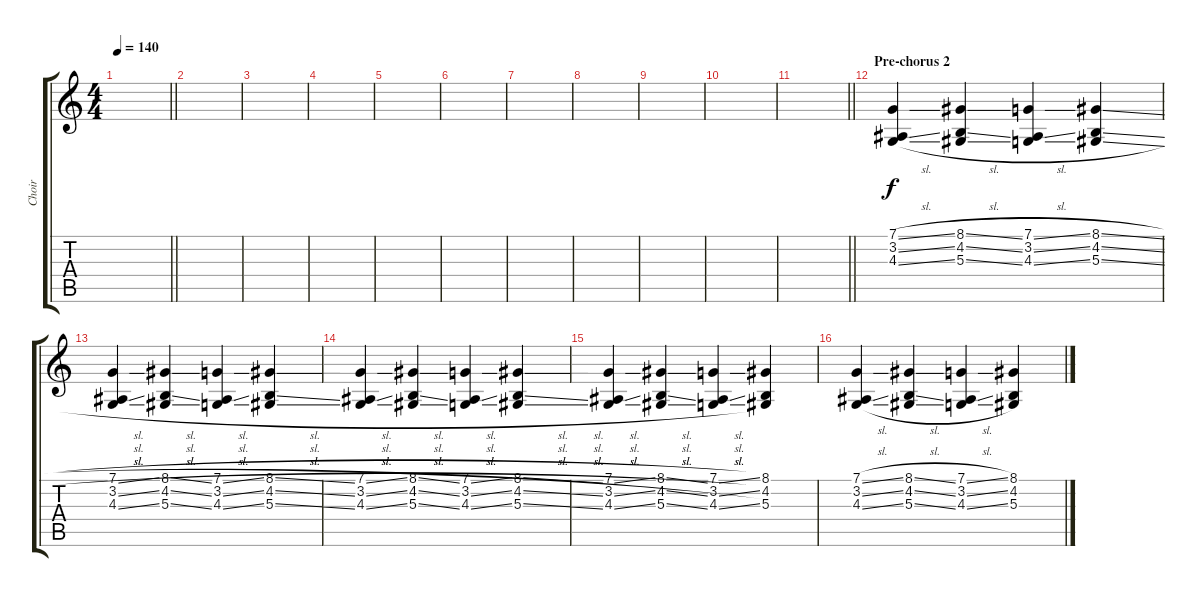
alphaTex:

\track ("Choir" "Choir") {instrument choiraahs}
\staff {score tabs}
\tuning (C4 G3 Eb3 Bb2 F2 C2) {hide}
\ts (4 4)
\tempo 140
\clef g2
\barLineRight lightlight
\ks c
|
|
|
|
|
|
|
|
|
|
\barLineRight lightlight
|
\section ("" "Pre-chorus 2")
(7.1{sl} 3.2{sl} 4.3{sl}).4 (8.1{sl} 4.2{sl} 5.3{sl}).4 (7.1{sl} 3.2{sl} 4.3{sl}).4 (8.1{sl} 4.2{sl} 5.3{sl}).4 |
(7.1{sl} 3.2{sl} 4.3{sl}).4 (8.1{sl} 4.2{sl} 5.3{sl}).4 (7.1{sl} 3.2{sl} 4.3{sl}).4 (8.1{sl} 4.2{sl} 5.3{sl}).4 |
(7.1{sl} 3.2{sl} 4.3{sl}).4 (8.1{sl} 4.2{sl} 5.3{sl}).4 (7.1{sl} 3.2{sl} 4.3{sl}).4 (8.1{sl} 4.2{sl} 5.3{sl}).4 |
(7.1{sl} 3.2{sl} 4.3{sl}).4 (8.1{sl} 4.2{sl} 5.3{sl}).4 (7.1{sl} 3.2{sl} 4.3{sl}).4 (8.1 4.2 5.3).4 |
(7.1{sl} 3.2{sl} 4.3{sl}).4 (8.1{sl} 4.2{sl} 5.3{sl}).4 (7.1{sl} 3.2{sl} 4.3{sl}).4 (8.1{sl} 4.2{sl} 5.3{sl}).4
